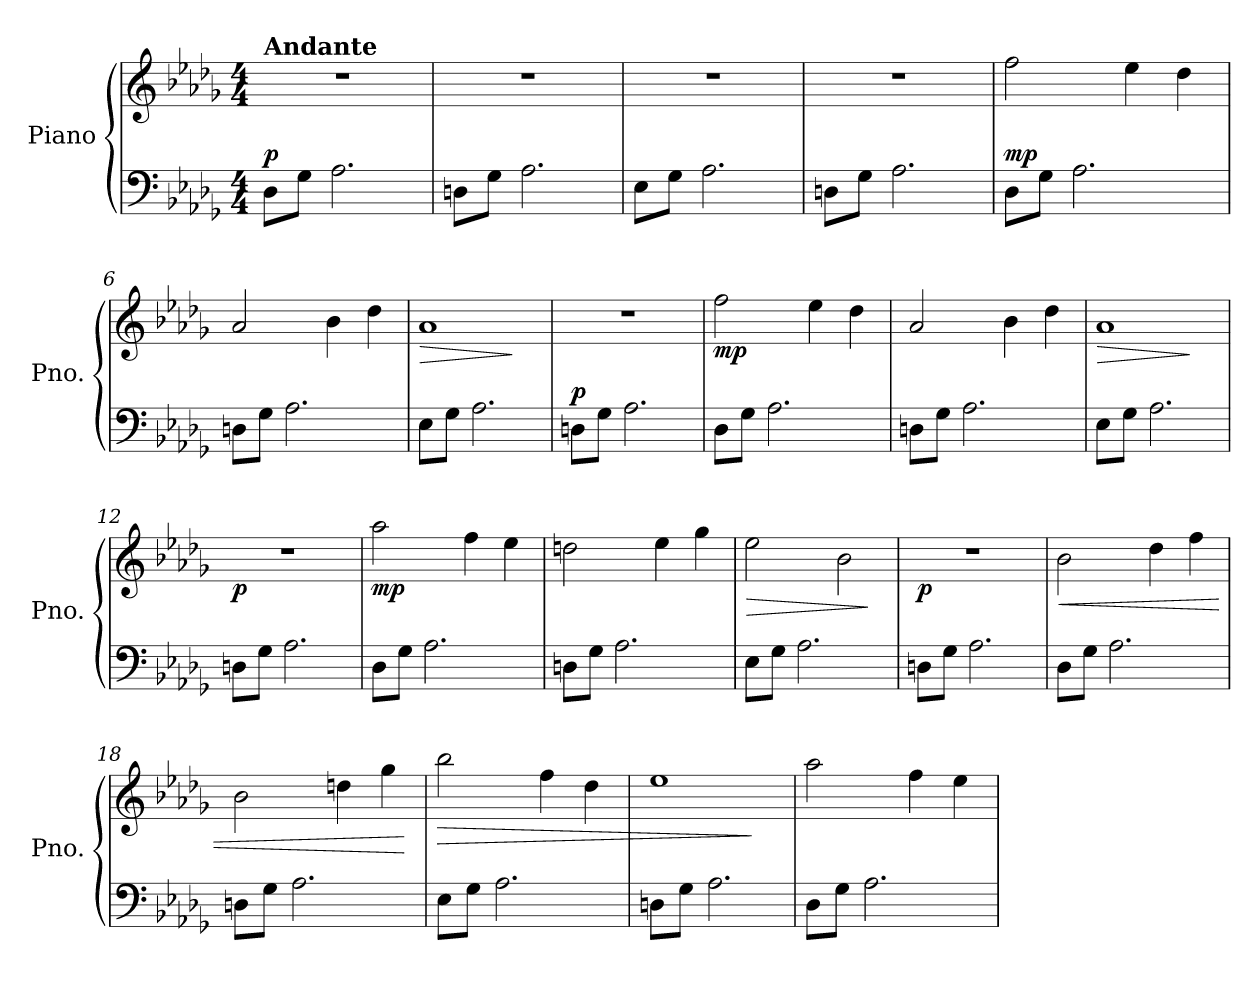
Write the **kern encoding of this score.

**kern	**kern	**dynam
*part1	*part1	*part1
*staff2	*staff1	*staff1/2
*I"Piano	*	*
*I'Pno.	*	*
*clefF4	*clefG2	*
*k[b-e-a-d-g-]	*k[b-e-a-d-g-]	*
*M4/4	*M4/4	*
*MM102	*MM102	*
=1	=1	=1
!	!LO:TX:a:B:t=Andante	!
!	!	!LO:DY:a=2
8D-\L	1r	p
8G-\J	.	.
2.A-\	.	.
=2	=2	=2
8Dn\L	1r	.
8G-\J	.	.
2.A-\	.	.
=3	=3	=3
8E-\L	1r	.
8G-\J	.	.
2.A-\	.	.
=4	=4	=4
8Dn\L	1r	.
8G-\J	.	.
2.A-\	.	.
=5	=5	=5
!	!	!LO:DY:a=2
8D-\L	2ff\	mp
8G-\J	.	.
2.A-\	.	.
.	4ee-\	.
.	4dd-\	.
=6	=6	=6
8Dn\L	2a-/	.
8G-\J	.	.
2.A-\	.	.
.	4b-\	.
.	4dd-\	.
=7	=7	=7
!	!	!LO:HP:b
8E-\L	1a-	>
8G-\J	.	.
2.A-\	.	.
.	.	]
=8	=8	=8
!	!	!LO:DY:a=2
8Dn\L	1r	p
8G-\J	.	.
2.A-\	.	.
!!LO:LB:g=z
=9	=9	=9
!	!	!LO:DY:b
8D-\L	2ff\	mp
8G-\J	.	.
2.A-\	.	.
.	4ee-\	.
.	4dd-\	.
=10	=10	=10
8Dn\L	2a-/	.
8G-\J	.	.
2.A-\	.	.
.	4b-\	.
.	4dd-\	.
=11	=11	=11
!	!	!LO:HP:b
8E-\L	1a-	>
8G-\J	.	.
2.A-\	.	.
.	.	]
=12	=12	=12
!	!	!LO:DY:b
8Dn\L	1r	p
8G-\J	.	.
2.A-\	.	.
=13	=13	=13
!	!	!LO:DY:b
8D-\L	2aa-\	mp
8G-\J	.	.
2.A-\	.	.
.	4ff\	.
.	4ee-\	.
=14	=14	=14
8Dn\L	2ddn\	.
8G-\J	.	.
2.A-\	.	.
.	4ee-\	.
.	4gg-\	.
=15	=15	=15
!	!	!LO:HP:b
8E-\L	2ee-\	>
8G-\J	.	.
2.A-\	.	.
.	2b-\	.
.	.	]
=16	=16	=16
!	!	!LO:DY:b
8Dn\L	1r	p
8G-\J	.	.
2.A-\	.	.
!!LO:LB:g=z
=17	=17	=17
!	!	!LO:HP:b
8D-\L	2b-\	<
8G-\J	.	.
2.A-\	.	.
.	4dd-\	.
.	4ff\	.
=18	=18	=18
8Dn\L	2b-\	.
8G-\J	.	.
2.A-\	.	.
.	4ddn\	.
.	4gg-\	.
.	.	[
=19	=19	=19
!	!	!LO:HP:b
8E-\L	2bb-\	>
8G-\J	.	.
2.A-\	.	.
.	4ff\	.
.	4dd-\	.
=20	=20	=20
8Dn\L	1ee-	.
8G-\J	.	.
2.A-\	.	.
.	.	]
=21	=21	=21
8D-\L	2aa-\	.
8G-\J	.	.
2.A-\	.	.
.	4ff\	.
.	4ee-\	.
=	=	=
*-	*-	*-
